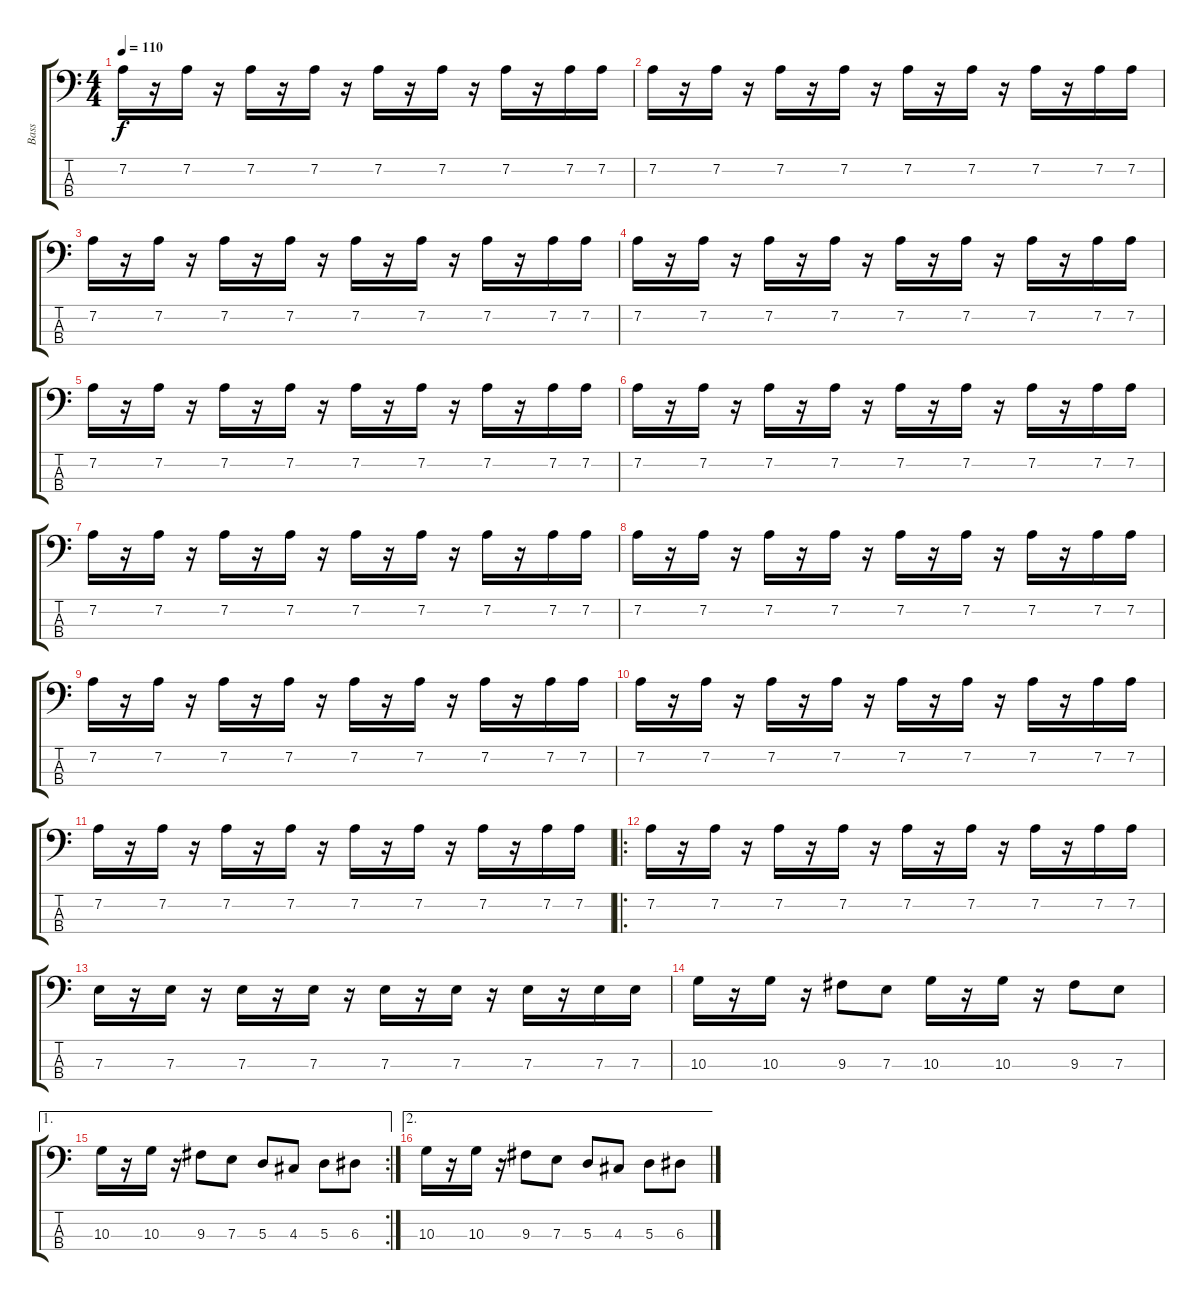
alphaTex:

\track ("Bass" "Bass") {instrument electricbassfinger}
\staff {score tabs}
\tuning (G2 D2 A1 E1) {hide}
\ts (4 4)
\tempo 110
\clef f4
\ks c
7.2.16{dy f} r.16 7.2.16 r.16 7.2.16 r.16 7.2.16 r.16 7.2.16 r.16 7.2.16 r.16 7.2.16 r.16 7.2.16 7.2.16 |
7.2.16 r.16 7.2.16 r.16 7.2.16 r.16 7.2.16 r.16 7.2.16 r.16 7.2.16 r.16 7.2.16 r.16 7.2.16 7.2.16 |
7.2.16 r.16 7.2.16 r.16 7.2.16 r.16 7.2.16 r.16 7.2.16 r.16 7.2.16 r.16 7.2.16 r.16 7.2.16 7.2.16 |
7.2.16 r.16 7.2.16 r.16 7.2.16 r.16 7.2.16 r.16 7.2.16 r.16 7.2.16 r.16 7.2.16 r.16 7.2.16 7.2.16 |
7.2.16 r.16 7.2.16 r.16 7.2.16 r.16 7.2.16 r.16 7.2.16 r.16 7.2.16 r.16 7.2.16 r.16 7.2.16 7.2.16 |
7.2.16 r.16 7.2.16 r.16 7.2.16 r.16 7.2.16 r.16 7.2.16 r.16 7.2.16 r.16 7.2.16 r.16 7.2.16 7.2.16 |
7.2.16 r.16 7.2.16 r.16 7.2.16 r.16 7.2.16 r.16 7.2.16 r.16 7.2.16 r.16 7.2.16 r.16 7.2.16 7.2.16 |
7.2.16 r.16 7.2.16 r.16 7.2.16 r.16 7.2.16 r.16 7.2.16 r.16 7.2.16 r.16 7.2.16 r.16 7.2.16 7.2.16 |
7.2.16 r.16 7.2.16 r.16 7.2.16 r.16 7.2.16 r.16 7.2.16 r.16 7.2.16 r.16 7.2.16 r.16 7.2.16 7.2.16 |
7.2.16 r.16 7.2.16 r.16 7.2.16 r.16 7.2.16 r.16 7.2.16 r.16 7.2.16 r.16 7.2.16 r.16 7.2.16 7.2.16 |
7.2.16 r.16 7.2.16 r.16 7.2.16 r.16 7.2.16 r.16 7.2.16 r.16 7.2.16 r.16 7.2.16 r.16 7.2.16 7.2.16 |
\ro
7.2.16 r.16 7.2.16 r.16 7.2.16 r.16 7.2.16 r.16 7.2.16 r.16 7.2.16 r.16 7.2.16 r.16 7.2.16 7.2.16 |
7.3.16 r.16 7.3.16 r.16 7.3.16 r.16 7.3.16 r.16 7.3.16 r.16 7.3.16 r.16 7.3.16 r.16 7.3.16 7.3.16 |
10.3.16 r.16 10.3.16 r.16 9.3.8 7.3.8 10.3.16 r.16 10.3.16 r.16 9.3.8 7.3.8 |
\ae 1
\rc 2
10.3.16 r.16 10.3.16 r.16 9.3.8 7.3.8 5.3.8 4.3.8 5.3.8 6.3.8 |
\ae 2
10.3.16 r.16 10.3.16 r.16 9.3.8 7.3.8 5.3.8 4.3.8 5.3.8 6.3.8
